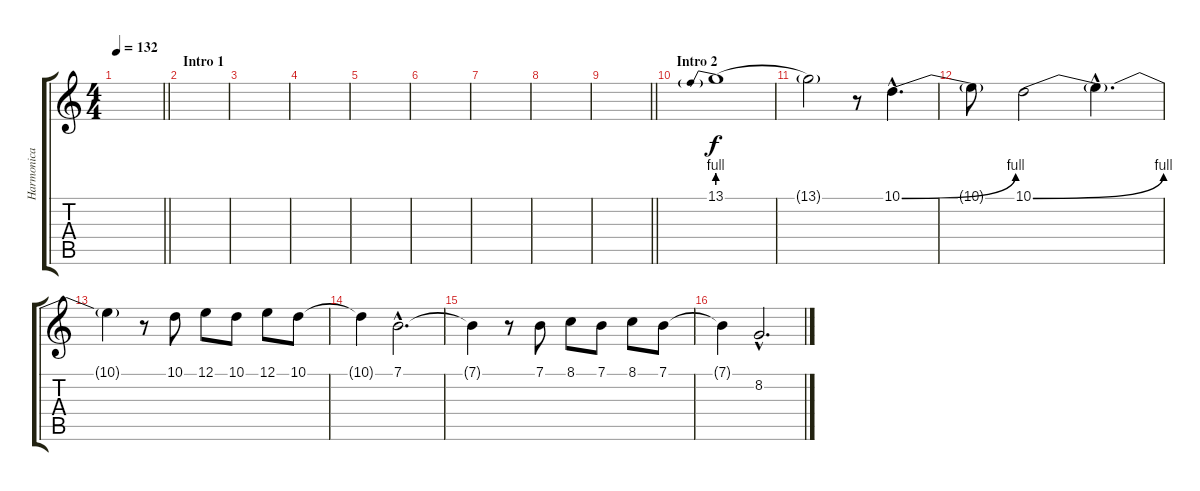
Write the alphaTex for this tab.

\track ("Harmonica" "Harmonica") {instrument harmonica}
\staff {score tabs}
\tuning (E4 B3 G3 D3 A2 E2) {hide}
\ts (4 4)
\tempo 132
\clef g2
\barLineRight lightlight
\ks c
|
\section ("" "Intro 1")
|
|
|
|
|
|
|
\barLineRight lightlight
|
\section ("" "Intro 2")
13.1{be (prebend 0 4 60 4)}.1 |
13.1{t}.2 r.8 10.1{be (bend 0 0 60 4) hac}.4{d} |
10.1{t}.8 10.1{be (bend 0 0 60 4)}.2 10.1{hac t}.4{d} |
10.1{t}.4 r.8 10.1.8 12.1.8 10.1.8 12.1.8 10.1.8 |
10.1{t}.4 7.1{hac}.2{d} |
7.1{t}.4 r.8 7.1.8 8.1.8 7.1.8 8.1.8 7.1.8 |
7.1{t}.4 8.2{hac}.2{d}
